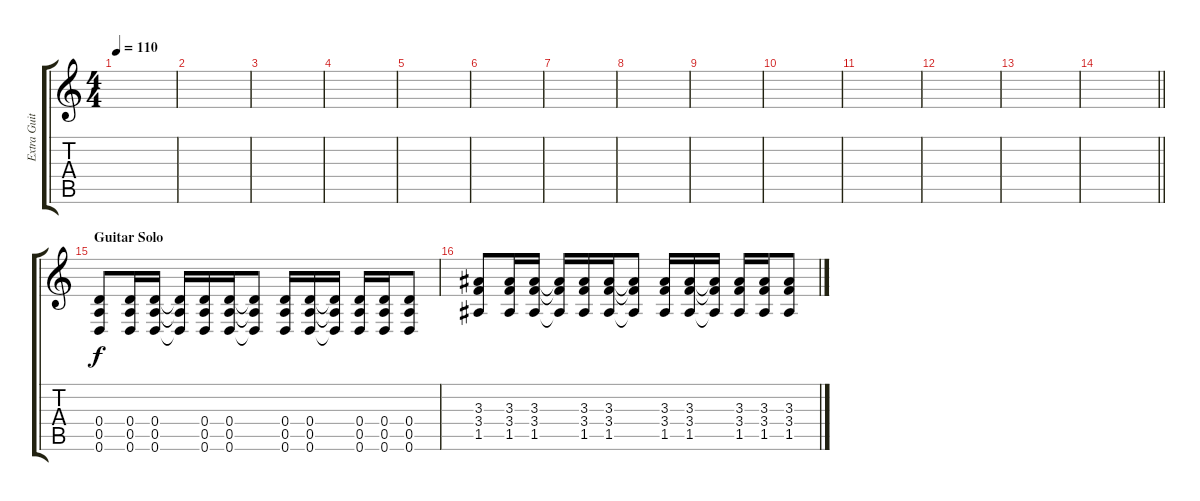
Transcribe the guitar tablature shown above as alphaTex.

\track ("Extra Guitar" "Extra Guit") {instrument distortionguitar}
\staff {score tabs}
\tuning (E4 B3 G3 D3 A2 D2) {hide}
\ts (4 4)
\tempo 110
\clef g2
\ks c
|
|
|
|
|
|
|
|
|
|
|
|
|
\barLineRight lightlight
|
\section ("" "Guitar Solo")
(0.4 0.5 0.6).8 (0.4 0.5 0.6).16 (0.4 0.5 0.6).16 (0.4{t} 0.5{t} 0.6{t}).16 (0.4 0.5 0.6).16 (0.4 0.5 0.6).16 (0.4{t} 0.5{t} 0.6{t}).8 (0.4 0.5 0.6).16 (0.4 0.5 0.6).16 (0.4{t} 0.5{t} 0.6{t}).16 (0.4 0.5 0.6).16 (0.4 0.5 0.6).16 (0.4 0.5 0.6).8 |
(3.3 3.4 1.5).8 (3.3 3.4 1.5).16 (3.3 3.4 1.5).16 (3.3{t} 3.4{t} 1.5{t}).16 (3.3 3.4 1.5).16 (3.3 3.4 1.5).16 (3.3{t} 3.4{t} 1.5{t}).8 (3.3 3.4 1.5).16 (3.3 3.4 1.5).16 (3.3{t} 3.4{t} 1.5{t}).16 (3.3 3.4 1.5).16 (3.3 3.4 1.5).16 (3.3 3.4 1.5).8
